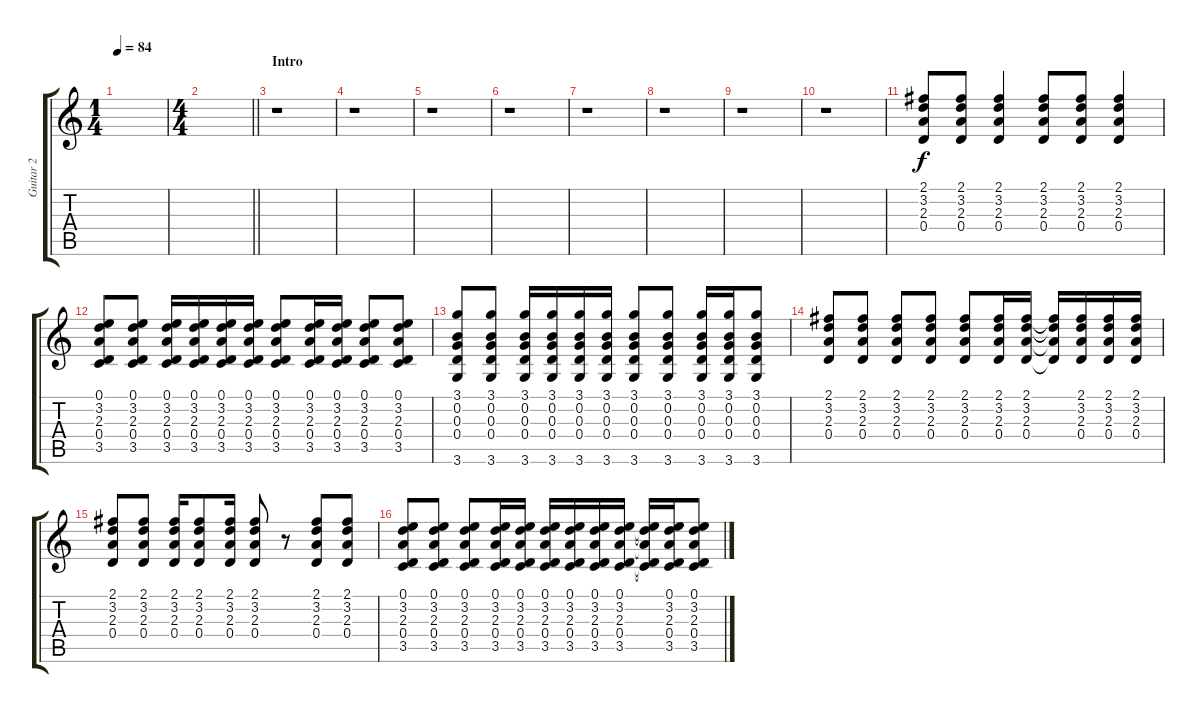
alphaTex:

\track ("Guitar 2" "Guitar 2") {instrument acousticguitarsteel}
\staff {score tabs}
\tuning (E4 B3 G3 D3 A2 E2) {hide}
\ts (1 4)
\tempo 84
\clef g2
\ks c
|
\ts (4 4)
\barLineRight lightlight
|
\section ("" "Intro")
r.1 |
r.1 |
r.1 |
r.1 |
r.1 |
r.1 |
r.1 |
r.1 |
(2.1 3.2 2.3 0.4).8 (2.1 3.2 2.3 0.4).8 (2.1 3.2 2.3 0.4).4 (2.1 3.2 2.3 0.4).8 (2.1 3.2 2.3 0.4).8 (2.1 3.2 2.3 0.4).4 |
(0.1 3.2 2.3 0.4 3.5).8 (0.1 3.2 2.3 0.4 3.5).8 (0.1 3.2 2.3 0.4 3.5).16 (0.1 3.2 2.3 0.4 3.5).16 (0.1 3.2 2.3 0.4 3.5).16 (0.1 3.2 2.3 0.4 3.5).16 (0.1 3.2 2.3 0.4 3.5).8 (0.1 3.2 2.3 0.4 3.5).16 (0.1 3.2 2.3 0.4 3.5).16 (0.1 3.2 2.3 0.4 3.5).8 (0.1 3.2 2.3 0.4 3.5).8 |
(3.1 0.2 0.3 0.4 3.6).8 (3.1 0.2 0.3 0.4 3.6).8 (3.1 0.2 0.3 0.4 3.6).16 (3.1 0.2 0.3 0.4 3.6).16 (3.1 0.2 0.3 0.4 3.6).16 (3.1 0.2 0.3 0.4 3.6).16 (3.1 0.2 0.3 0.4 3.6).8 (3.1 0.2 0.3 0.4 3.6).8 (3.1 0.2 0.3 0.4 3.6).16 (3.1 0.2 0.3 0.4 3.6).16 (3.1 0.2 0.3 0.4 3.6).8 |
(2.1 3.2 2.3 0.4).8 (2.1 3.2 2.3 0.4).8 (2.1 3.2 2.3 0.4).8 (2.1 3.2 2.3 0.4).8 (2.1 3.2 2.3 0.4).8 (2.1 3.2 2.3 0.4).16 (2.1 3.2 2.3 0.4).16 (2.1{t} 3.2{t} 2.3{t} 0.4{t}).16 (2.1 3.2 2.3 0.4).16 (2.1 3.2 2.3 0.4).16 (2.1 3.2 2.3 0.4).16 |
(2.1 3.2 2.3 0.4).8 (2.1 3.2 2.3 0.4).8 (2.1 3.2 2.3 0.4).16 (2.1 3.2 2.3 0.4).8 (2.1 3.2 2.3 0.4).16 (2.1 3.2 2.3 0.4).8 r.8 (2.1 3.2 2.3 0.4).8 (2.1 3.2 2.3 0.4).8 |
(0.1 3.2 2.3 0.4 3.5).8 (0.1 3.2 2.3 0.4 3.5).8 (0.1 3.2 2.3 0.4 3.5).8 (0.1 3.2 2.3 0.4 3.5).16 (0.1 3.2 2.3 0.4 3.5).16 (0.1 3.2 2.3 0.4 3.5).16 (0.1 3.2 2.3 0.4 3.5).16 (0.1 3.2 2.3 0.4 3.5).16 (0.1 3.2 2.3 0.4 3.5).16 (0.1{t} 3.2{t} 2.3{t} 0.4{t} 3.5{t}).16 (0.1 3.2 2.3 0.4 3.5).16 (0.1 3.2 2.3 0.4 3.5).8
